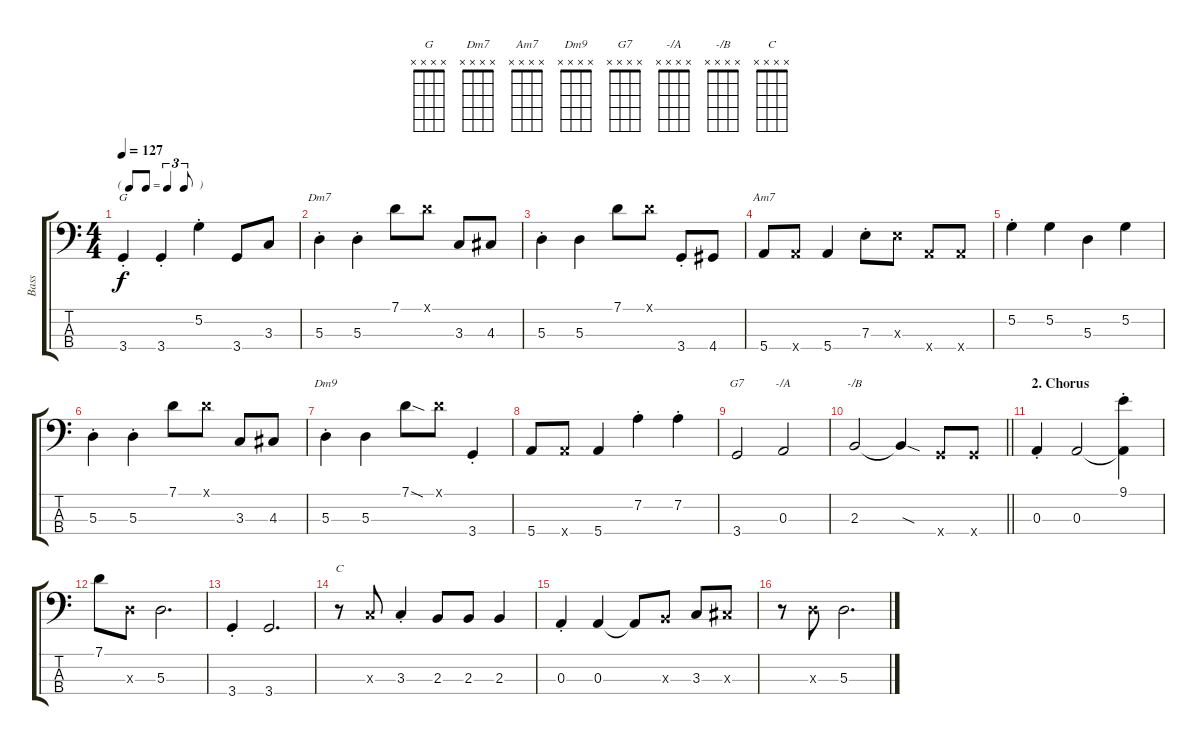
\track ("Bass" "Bass") {instrument electricbassfinger}
\staff {score tabs}
\tuning (G2 D2 A1 E1) {hide}
\chord ("G" x x x x)
\chord ("Dm7" x x x x)
\chord ("Am7" x x x x)
\chord ("Dm9" x x x x)
\chord ("G7" x x x x)
\chord ("-/A" x x x x)
\chord ("-/B" x x x x)
\chord ("C" x x x x)
\ts (4 4)
\tf triplet8th
\tempo 127
\clef f4
\ks c
3.4{st}.4{ch "G" dy f} 3.4{st}.4 5.2{st}.4 3.4.8 3.3.8 |
5.3{st}.4{ch "Dm7"} 5.3{st}.4 7.1.8 7.1{x}.8 3.3.8 4.3.8 |
5.3{st}.4 5.3.4 7.1.8 7.1{x}.8 3.4{st}.8 4.4.8 |
5.4.8{ch "Am7"} 5.4{x}.8 5.4.4 7.3{st}.8 7.3{x}.8 5.4{x}.8 5.4{x}.8 |
5.2{st}.4 5.2.4 5.3.4 5.2.4 |
5.3{st}.4 5.3{st}.4 7.1.8 7.1{x}.8 3.3.8 4.3.8 |
5.3{st}.4{ch "Dm9"} 5.3.4 7.1{sod}.8 7.1{x}.8 3.4{st}.4 |
5.4.8 5.4{x}.8 5.4.4 7.2{st}.4 7.2{st}.4 |
3.4.2{ch "G7"} 0.3.2{ch "-/A"} |
\barLineRight lightlight
2.3.2{ch "-/B"} 2.3{sod t}.4 3.4{x}.8 3.4{x}.8 |
\section ("" "2. Chorus")
0.3{st}.4 0.3.2 (9.1{st} 0.3{t}).4 |
7.1.8 5.3{x}.8 5.3.2{d} |
3.4{st}.4 3.4.2{d} |
r.8{ch "C"} 3.3{x}.8 3.3{st}.4 2.3.8 2.3.8 2.3.4 |
0.3{st}.4 0.3.4 0.3{t}.8 2.3{x}.8 3.3.8 4.3{x}.8 |
r.8 5.3{x}.8 5.3.2{d}
